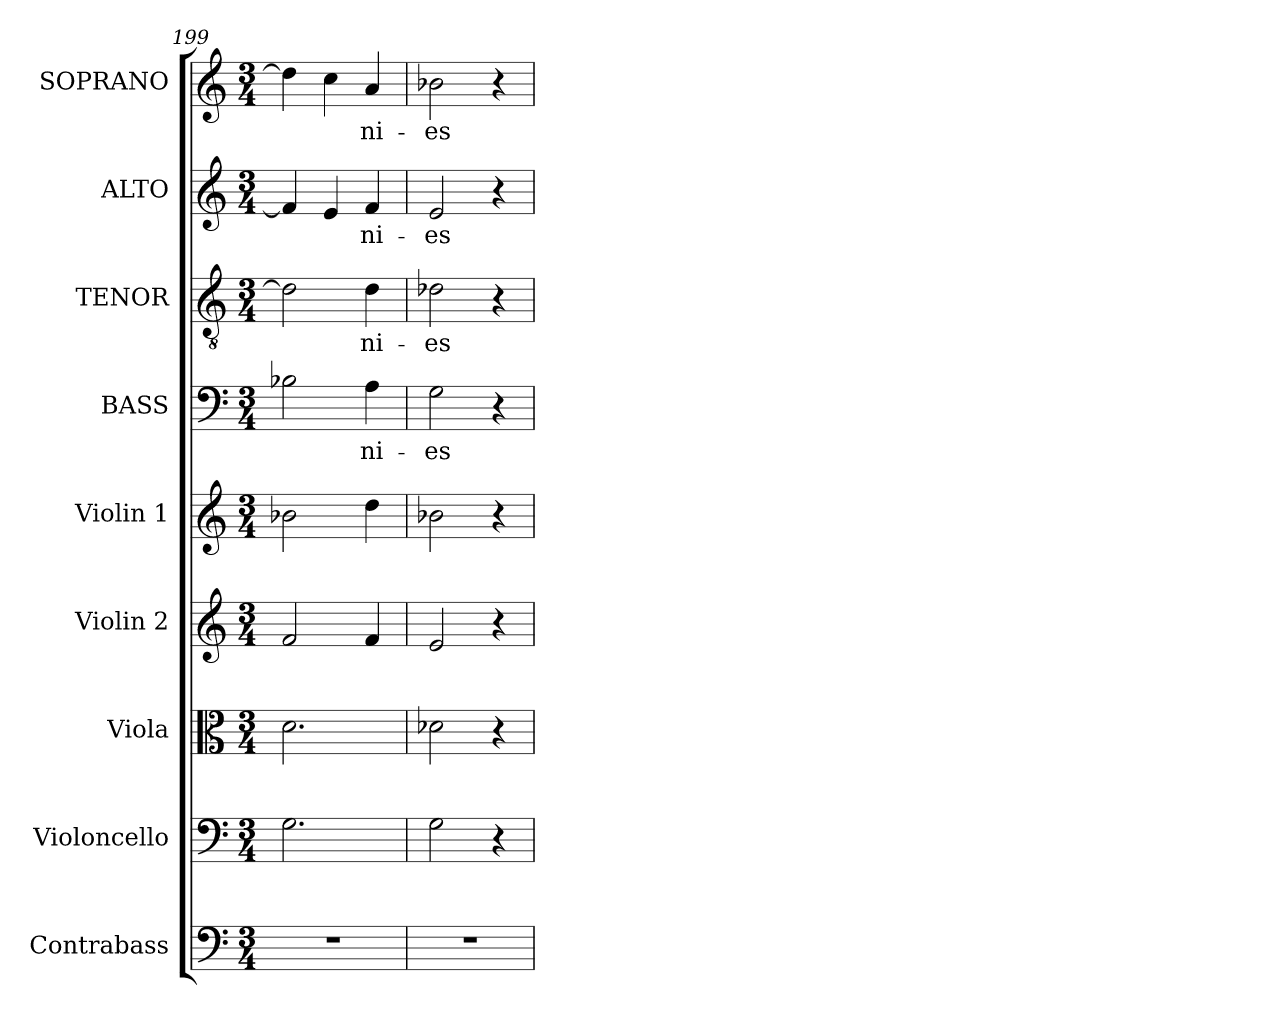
**kern	**kern	**kern	**kern	**kern	**kern	**text	**kern	**text	**kern	**text	**kern	**text
*part9	*part8	*part7	*part6	*part5	*part4	*part4	*part3	*part3	*part2	*part2	*part1	*part1
*staff9	*staff8	*staff7	*staff6	*staff5	*staff4	*staff4	*staff3	*staff3	*staff2	*staff2	*staff1	*staff1
*I"Contrabass	*I"Violoncello	*I"Viola	*I"Violin 2	*I"Violin 1	*I"BASS	*	*I"TENOR	*	*I"ALTO	*	*I"SOPRANO	*
*I'Cb.	*I'Vc.	*I'Vla.	*I'Vln. 2	*I'Vln. 1	*I'B.	*	*I'T.	*	*I'A.	*	*I'S.	*
*clefF4	*clefF4	*clefC3	*clefG2	*clefG2	*clefF4	*	*clefGv2	*	*clefG2	*	*clefG2	*
*ITrd7c12	*	*	*	*	*	*	*ITrd7c12	*	*	*	*	*
*k[]	*k[]	*k[]	*k[]	*k[]	*k[]	*	*k[]	*	*k[]	*	*k[]	*
*C:	*C:	*C:	*C:	*C:	*C:	*	*C:	*	*C:	*	*C:	*
*M3/4	*M3/4	*M3/4	*M3/4	*M3/4	*M3/4	*	*M3/4	*	*M3/4	*	*M3/4	*
=199	=199	=199	=199	=199	=199	=199	=199	=199	=199	=199	=199	=199
!LO:N:vis=1	!	!	!	!	!	!	!	!	!	!	!	!
2.r	2.Gi\	2.di\	2fi/	2b-Xi\	2B-Xi\	.	2Di\]	.	4fi/]	.	4ddi\]	.
.	.	.	.	.	.	.	.	.	4ei/	.	4cci\	.
!	!	!	!	!	!	!LO:LY:b:color=#000000	!	!	!	!	!	!
!	!	!	!	!	!	!	!	!LO:LY:b:color=#000000	!	!	!	!
!	!	!	!	!	!	!	!	!	!	!LO:LY:b:color=#000000	!	!
!	!	!	!	!	!	!	!	!	!	!	!	!LO:LY:b:color=#000000
.	.	.	4fi/	4ddi\	4Ai\	-ni-	4Di\	-ni-	4fi/	-ni-	4ai/	-ni-
=200	=200	=200	=200	=200	=200	=200	=200	=200	=200	=200	=200	=200
!LO:N:vis=1	!	!	!	!	!	!	!	!	!	!	!	!
!	!	!	!	!	!	!LO:LY:b:color=#000000	!	!	!	!	!	!
!	!	!	!	!	!	!	!	!LO:LY:b:color=#000000	!	!	!	!
!	!	!	!	!	!	!	!	!	!	!LO:LY:b:color=#000000	!	!
!	!	!	!	!	!	!	!	!	!	!	!	!LO:LY:b:color=#000000
2.r	2Gi\	2d-Xi\	2ei/	2b-Xi\	2Gi\	-es	2D-Xi\	-es	2ei/	-es	2b-Xi\	-es
.	4r	4r	4r	4r	4r	.	4r	.	4r	.	4r	.
=	=	=	=	=	=	=	=	=	=	=	=	=
*-	*-	*-	*-	*-	*-	*-	*-	*-	*-	*-	*-	*-
